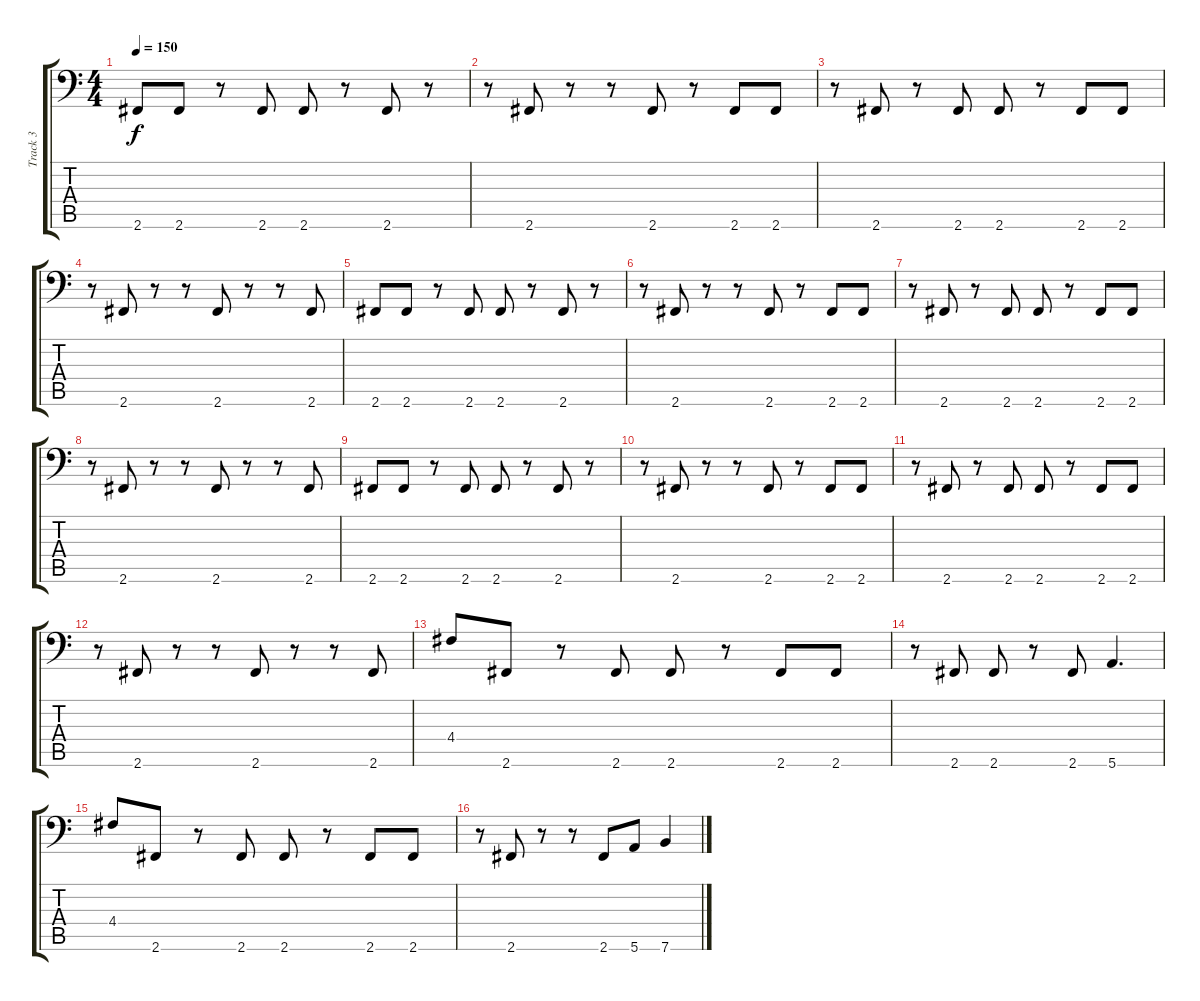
\track ("Track 3" "Track 3") {instrument electricbassfinger}
\staff {score tabs}
\tuning (E3 B2 G2 D2 A1 E1) {hide}
\ts (4 4)
\tempo 150
\clef f4
\ks c
2.6.8{dy f} 2.6.8 r.8 2.6.8 2.6.8 r.8 2.6.8 r.8 |
r.8 2.6.8 r.8 r.8 2.6.8 r.8 2.6.8 2.6.8 |
r.8 2.6.8 r.8 2.6.8 2.6.8 r.8 2.6.8 2.6.8 |
r.8 2.6.8 r.8 r.8 2.6.8 r.8 r.8 2.6.8 |
2.6.8 2.6.8 r.8 2.6.8 2.6.8 r.8 2.6.8 r.8 |
r.8 2.6.8 r.8 r.8 2.6.8 r.8 2.6.8 2.6.8 |
r.8 2.6.8 r.8 2.6.8 2.6.8 r.8 2.6.8 2.6.8 |
r.8 2.6.8 r.8 r.8 2.6.8 r.8 r.8 2.6.8 |
2.6.8 2.6.8 r.8 2.6.8 2.6.8 r.8 2.6.8 r.8 |
r.8 2.6.8 r.8 r.8 2.6.8 r.8 2.6.8 2.6.8 |
r.8 2.6.8 r.8 2.6.8 2.6.8 r.8 2.6.8 2.6.8 |
r.8 2.6.8 r.8 r.8 2.6.8 r.8 r.8 2.6.8 |
4.4.8 2.6.8 r.8 2.6.8 2.6.8 r.8 2.6.8 2.6.8 |
r.8 2.6.8 2.6.8 r.8 2.6.8 5.6.4{d} |
4.4.8 2.6.8 r.8 2.6.8 2.6.8 r.8 2.6.8 2.6.8 |
r.8 2.6.8 r.8 r.8 2.6.8 5.6.8 7.6.4
